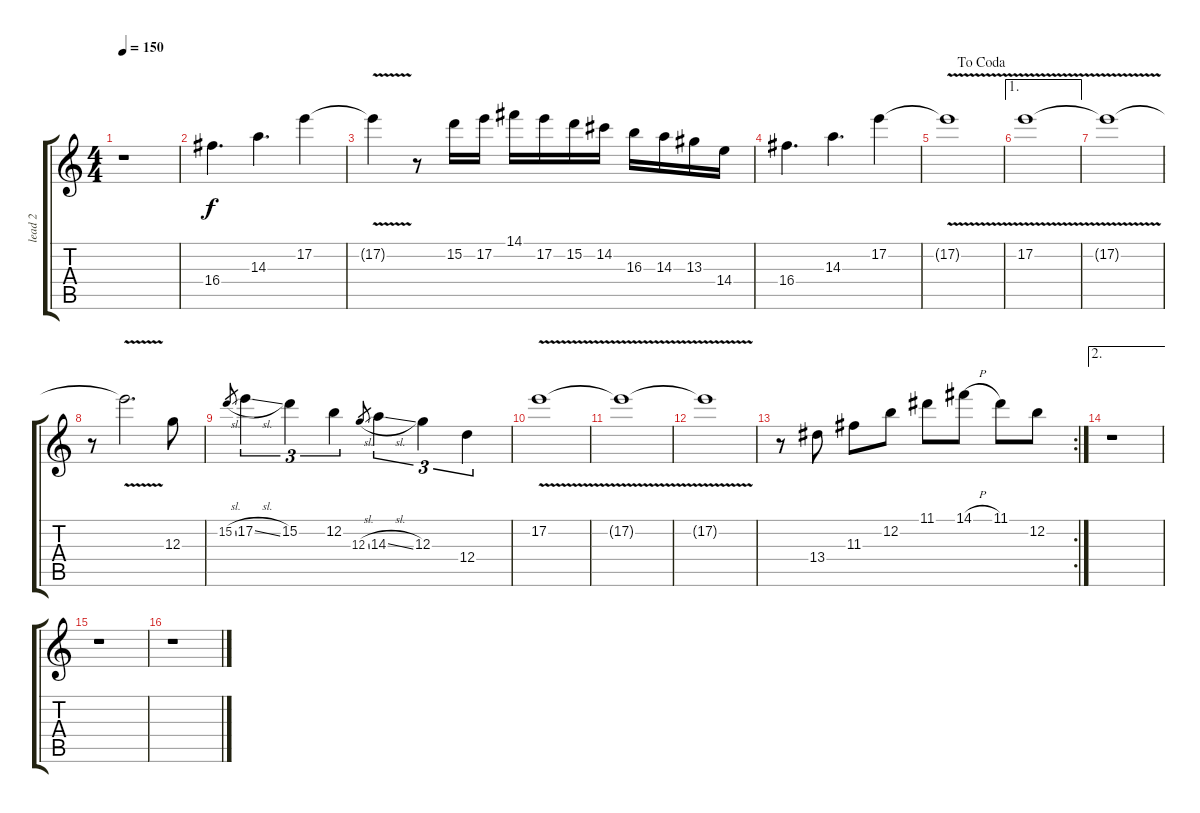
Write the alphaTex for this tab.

\track ("lead 2" "lead 2") {instrument distortionguitar}
\staff {score tabs}
\tuning (E4 B3 G3 D3 A2 E2) {hide}
\ts (4 4)
\tempo 150
\clef g2
\ks c
r.1{dy f} |
16.4.4{d} 14.3.4{d} 17.2.4 |
17.2{v t}.4 r.8 15.2.16 17.2.16 14.1.16 17.2.16 15.2.16 14.2.16 16.3.16 14.3.16 13.3.16 14.4.16 |
16.4.4{d} 14.3.4{d} 17.2.4 |
\jump dacoda
17.2{v t}.1 |
\ae 1
17.2{v}.1 |
17.2{v t}.1 |
r.8 17.2{v t}.2{d} 12.3.8 |
15.2{sl}.8{gr} 17.2{sl}.4{tu (3 2)} 15.2.4{tu (3 2)} 12.2.4{tu (3 2)} 12.3{sl}.8{gr} 14.3{sl}.4{tu (3 2)} 12.3.4{tu (3 2)} 12.4.4{tu (3 2)} |
17.2{v}.1 |
17.2{v t}.1 |
17.2{v t}.1 |
\rc 2
r.8 13.4.8 11.3.8 12.2.8 11.1.8 14.1{h}.8 11.1.8 12.2.8 |
\ae 2
r.1 |
r.1 |
r.1
